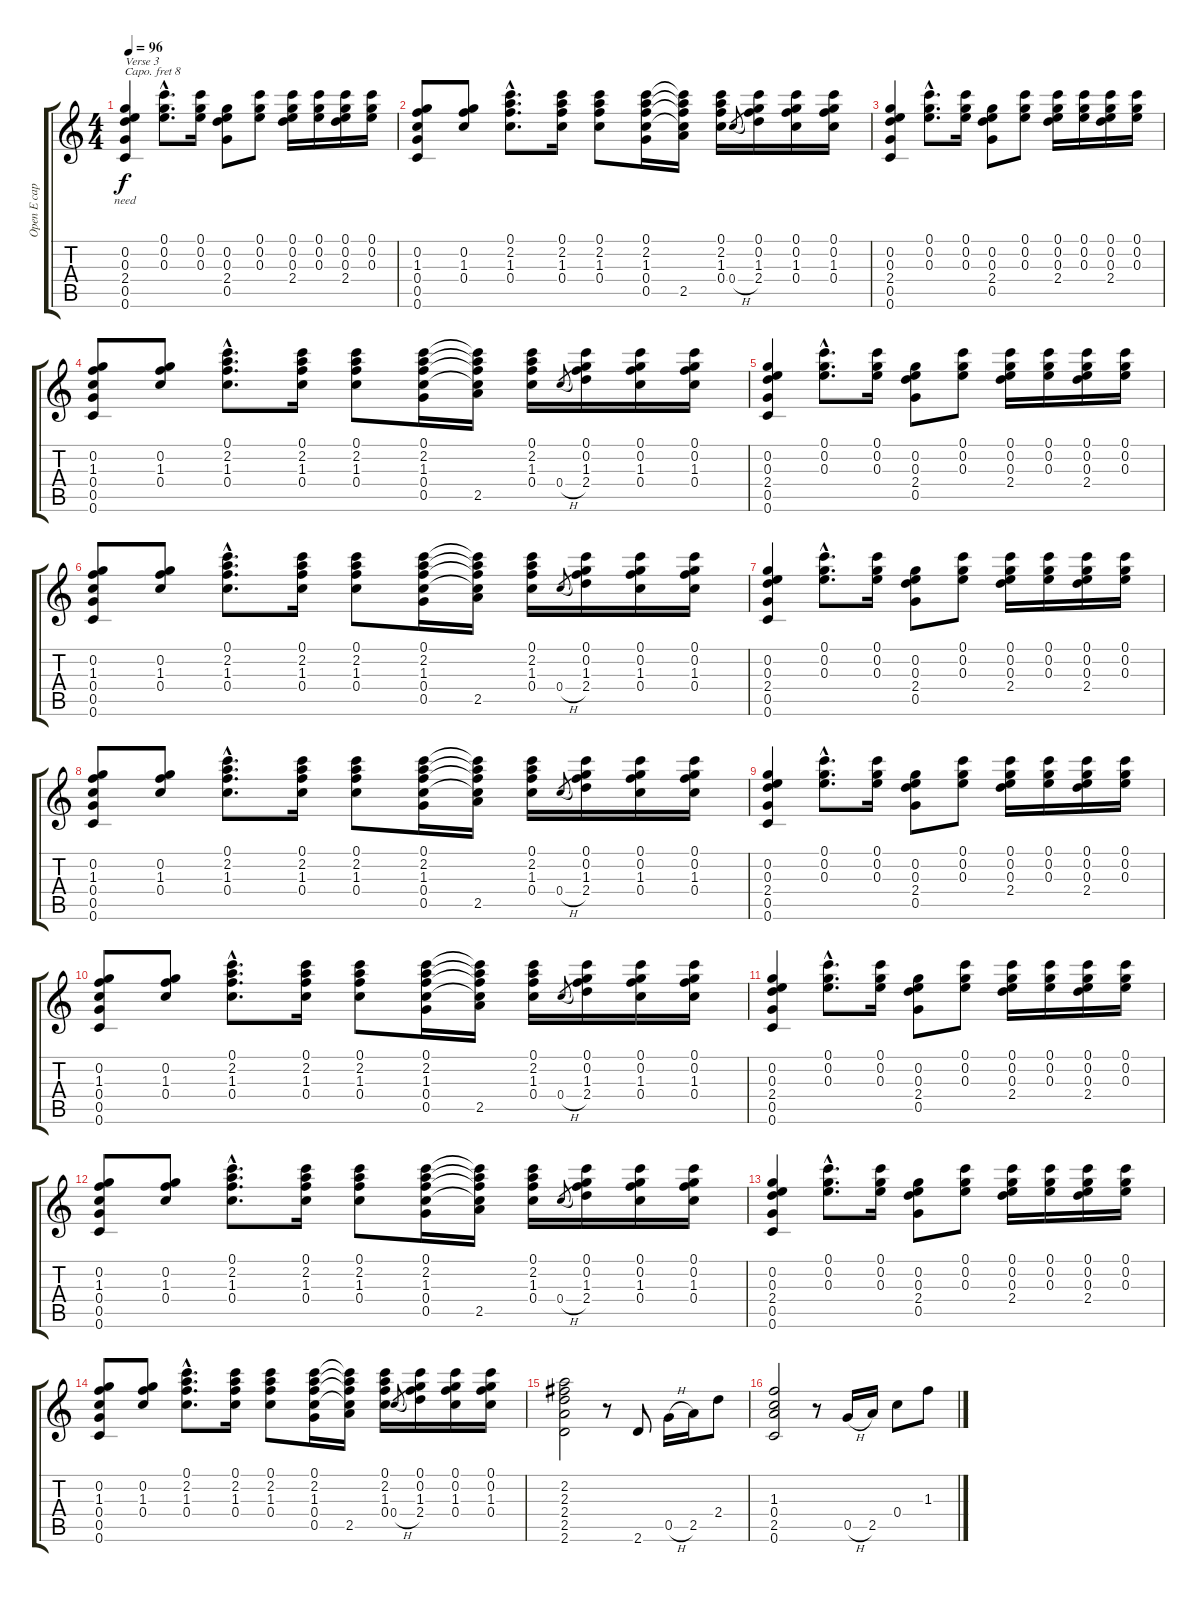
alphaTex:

\track ("Open E capo on 8" "Open E cap") {instrument acousticguitarsteel}
\staff {score tabs}
\capo 8
\tuning (E4 B3 Ab3 E3 B2 E2) {hide}
\ts (4 4)
\tempo 96
\clef g2
\ks c
(0.2 0.3 2.4 0.5 0.6).4{txt "Verse 3" lyrics (0 "need") lyrics (1 "") lyrics (2 "") lyrics (3 "") lyrics (4 "") dy f} (0.1{hac} 0.2{hac} 0.3{hac}).8{d} (0.1 0.2 0.3).16 (0.2 0.3 2.4 0.5).8 (0.1 0.2 0.3).8 (0.1 0.2 0.3 2.4).16 (0.1 0.2 0.3).16 (0.1 0.2 0.3 2.4).16 (0.1 0.2 0.3).16 |
(0.2 1.3 0.4 0.5 0.6).8 (0.2 1.3 0.4).8 (0.1{hac} 2.2{hac} 1.3{hac} 0.4{hac}).8{d} (0.1 2.2 1.3 0.4).16 (0.1 2.2 1.3 0.4).8 (0.1 2.2 1.3 0.4 0.5).16 (0.1{t} 2.2{t} 1.3{t} 0.4{t} 2.5).16 (0.1 2.2 1.3 0.4).16 0.4{h}.8{gr} (0.1 0.2 1.3 2.4).16 (0.1 0.2 1.3 0.4).16 (0.1 0.2 1.3 0.4).16 |
(0.2 0.3 2.4 0.5 0.6).4 (0.1{hac} 0.2{hac} 0.3{hac}).8{d} (0.1 0.2 0.3).16 (0.2 0.3 2.4 0.5).8 (0.1 0.2 0.3).8 (0.1 0.2 0.3 2.4).16 (0.1 0.2 0.3).16 (0.1 0.2 0.3 2.4).16 (0.1 0.2 0.3).16 |
(0.2 1.3 0.4 0.5 0.6).8 (0.2 1.3 0.4).8 (0.1{hac} 2.2{hac} 1.3{hac} 0.4{hac}).8{d} (0.1 2.2 1.3 0.4).16 (0.1 2.2 1.3 0.4).8 (0.1 2.2 1.3 0.4 0.5).16 (0.1{t} 2.2{t} 1.3{t} 0.4{t} 2.5).16 (0.1 2.2 1.3 0.4).16 0.4{h}.8{gr} (0.1 0.2 1.3 2.4).16 (0.1 0.2 1.3 0.4).16 (0.1 0.2 1.3 0.4).16 |
(0.2 0.3 2.4 0.5 0.6).4 (0.1{hac} 0.2{hac} 0.3{hac}).8{d} (0.1 0.2 0.3).16 (0.2 0.3 2.4 0.5).8 (0.1 0.2 0.3).8 (0.1 0.2 0.3 2.4).16 (0.1 0.2 0.3).16 (0.1 0.2 0.3 2.4).16 (0.1 0.2 0.3).16 |
(0.2 1.3 0.4 0.5 0.6).8 (0.2 1.3 0.4).8 (0.1{hac} 2.2{hac} 1.3{hac} 0.4{hac}).8{d} (0.1 2.2 1.3 0.4).16 (0.1 2.2 1.3 0.4).8 (0.1 2.2 1.3 0.4 0.5).16 (0.1{t} 2.2{t} 1.3{t} 0.4{t} 2.5).16 (0.1 2.2 1.3 0.4).16 0.4{h}.8{gr} (0.1 0.2 1.3 2.4).16 (0.1 0.2 1.3 0.4).16 (0.1 0.2 1.3 0.4).16 |
(0.2 0.3 2.4 0.5 0.6).4 (0.1{hac} 0.2{hac} 0.3{hac}).8{d} (0.1 0.2 0.3).16 (0.2 0.3 2.4 0.5).8 (0.1 0.2 0.3).8 (0.1 0.2 0.3 2.4).16 (0.1 0.2 0.3).16 (0.1 0.2 0.3 2.4).16 (0.1 0.2 0.3).16 |
(0.2 1.3 0.4 0.5 0.6).8 (0.2 1.3 0.4).8 (0.1{hac} 2.2{hac} 1.3{hac} 0.4{hac}).8{d} (0.1 2.2 1.3 0.4).16 (0.1 2.2 1.3 0.4).8 (0.1 2.2 1.3 0.4 0.5).16 (0.1{t} 2.2{t} 1.3{t} 0.4{t} 2.5).16 (0.1 2.2 1.3 0.4).16 0.4{h}.8{gr} (0.1 0.2 1.3 2.4).16 (0.1 0.2 1.3 0.4).16 (0.1 0.2 1.3 0.4).16 |
(0.2 0.3 2.4 0.5 0.6).4 (0.1{hac} 0.2{hac} 0.3{hac}).8{d} (0.1 0.2 0.3).16 (0.2 0.3 2.4 0.5).8 (0.1 0.2 0.3).8 (0.1 0.2 0.3 2.4).16 (0.1 0.2 0.3).16 (0.1 0.2 0.3 2.4).16 (0.1 0.2 0.3).16 |
(0.2 1.3 0.4 0.5 0.6).8 (0.2 1.3 0.4).8 (0.1{hac} 2.2{hac} 1.3{hac} 0.4{hac}).8{d} (0.1 2.2 1.3 0.4).16 (0.1 2.2 1.3 0.4).8 (0.1 2.2 1.3 0.4 0.5).16 (0.1{t} 2.2{t} 1.3{t} 0.4{t} 2.5).16 (0.1 2.2 1.3 0.4).16 0.4{h}.8{gr} (0.1 0.2 1.3 2.4).16 (0.1 0.2 1.3 0.4).16 (0.1 0.2 1.3 0.4).16 |
(0.2 0.3 2.4 0.5 0.6).4 (0.1{hac} 0.2{hac} 0.3{hac}).8{d} (0.1 0.2 0.3).16 (0.2 0.3 2.4 0.5).8 (0.1 0.2 0.3).8 (0.1 0.2 0.3 2.4).16 (0.1 0.2 0.3).16 (0.1 0.2 0.3 2.4).16 (0.1 0.2 0.3).16 |
(0.2 1.3 0.4 0.5 0.6).8 (0.2 1.3 0.4).8 (0.1{hac} 2.2{hac} 1.3{hac} 0.4{hac}).8{d} (0.1 2.2 1.3 0.4).16 (0.1 2.2 1.3 0.4).8 (0.1 2.2 1.3 0.4 0.5).16 (0.1{t} 2.2{t} 1.3{t} 0.4{t} 2.5).16 (0.1 2.2 1.3 0.4).16 0.4{h}.8{gr} (0.1 0.2 1.3 2.4).16 (0.1 0.2 1.3 0.4).16 (0.1 0.2 1.3 0.4).16 |
(0.2 0.3 2.4 0.5 0.6).4 (0.1{hac} 0.2{hac} 0.3{hac}).8{d} (0.1 0.2 0.3).16 (0.2 0.3 2.4 0.5).8 (0.1 0.2 0.3).8 (0.1 0.2 0.3 2.4).16 (0.1 0.2 0.3).16 (0.1 0.2 0.3 2.4).16 (0.1 0.2 0.3).16 |
(0.2 1.3 0.4 0.5 0.6).8 (0.2 1.3 0.4).8 (0.1{hac} 2.2{hac} 1.3{hac} 0.4{hac}).8{d} (0.1 2.2 1.3 0.4).16 (0.1 2.2 1.3 0.4).8 (0.1 2.2 1.3 0.4 0.5).16 (0.1{t} 2.2{t} 1.3{t} 0.4{t} 2.5).16 (0.1 2.2 1.3 0.4).16 0.4{h}.8{gr} (0.1 0.2 1.3 2.4).16 (0.1 0.2 1.3 0.4).16 (0.1 0.2 1.3 0.4).16 |
(2.2 2.3 2.4 2.5 2.6).2 r.8 2.6.8 0.5{h}.16 2.5.16 2.4.8 |
(1.3 0.4 2.5 0.6).2 r.8 0.5{h}.16 2.5.16 0.4.8 1.3.8
